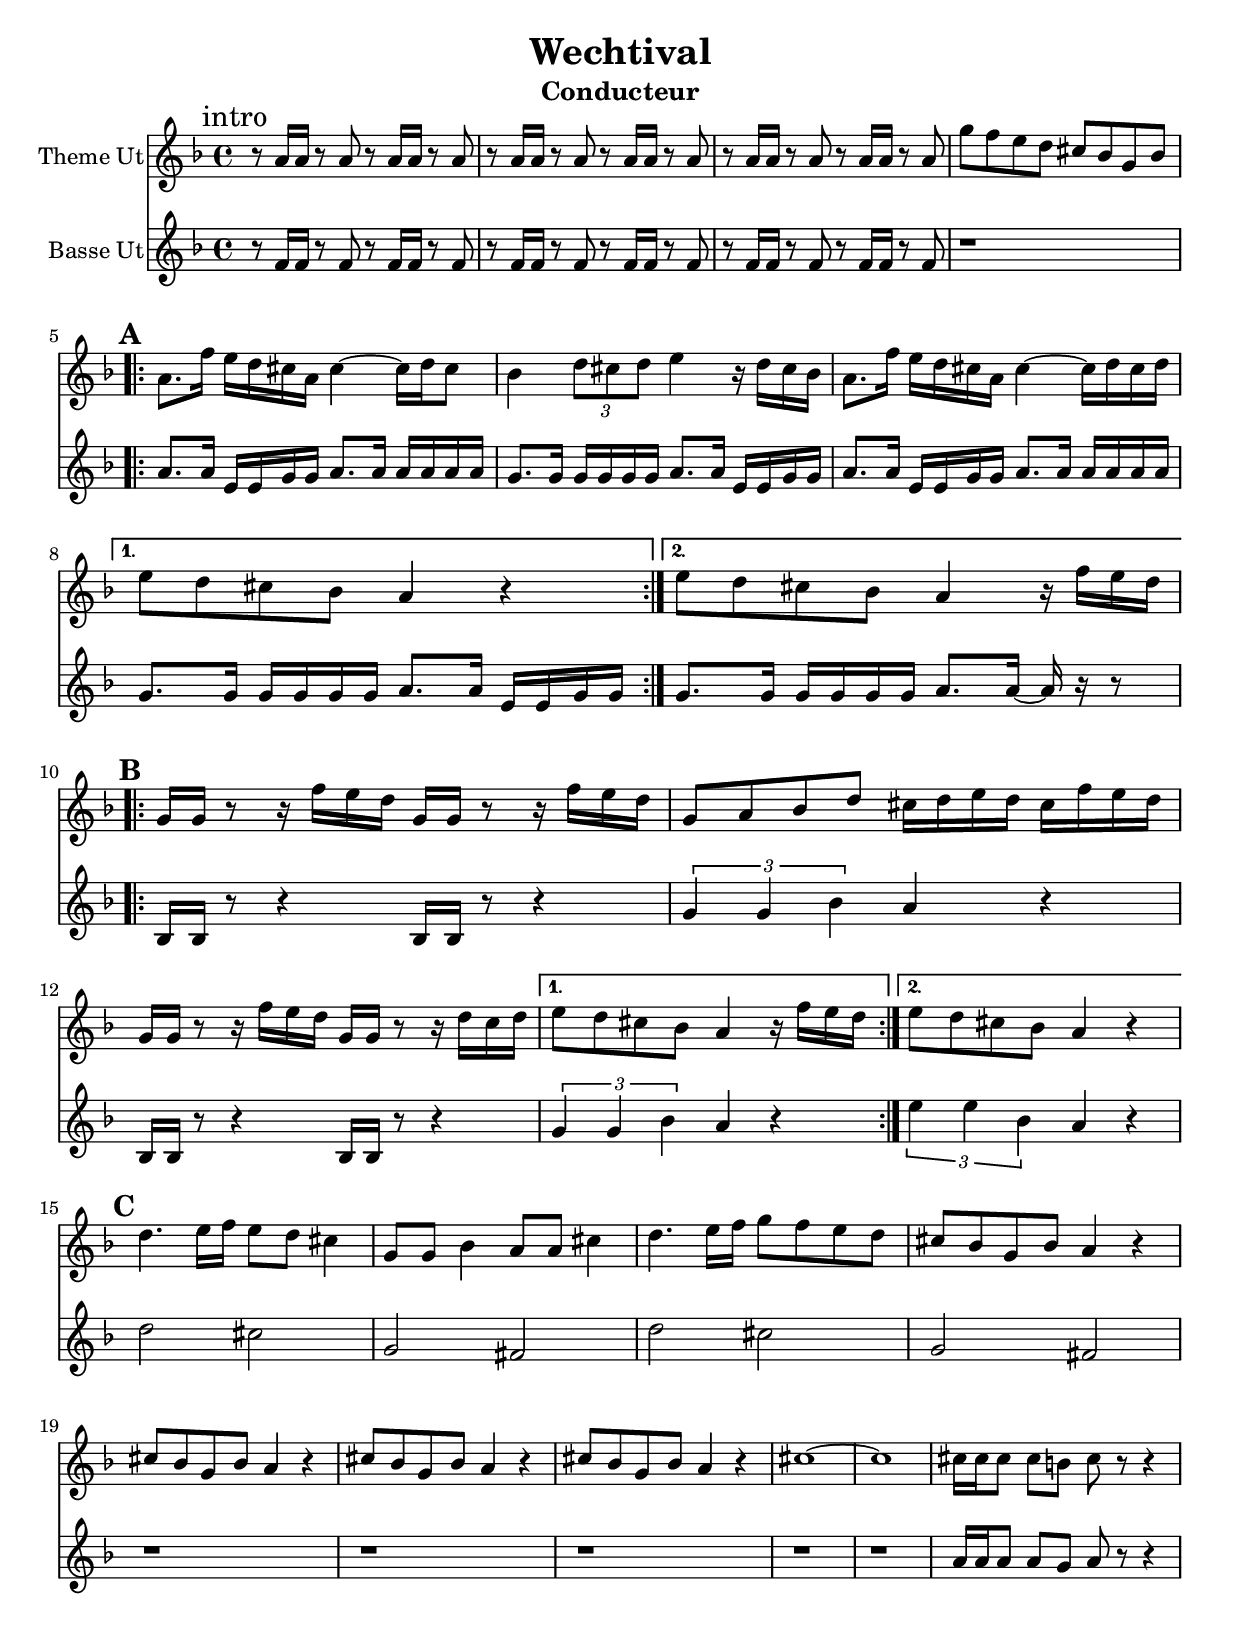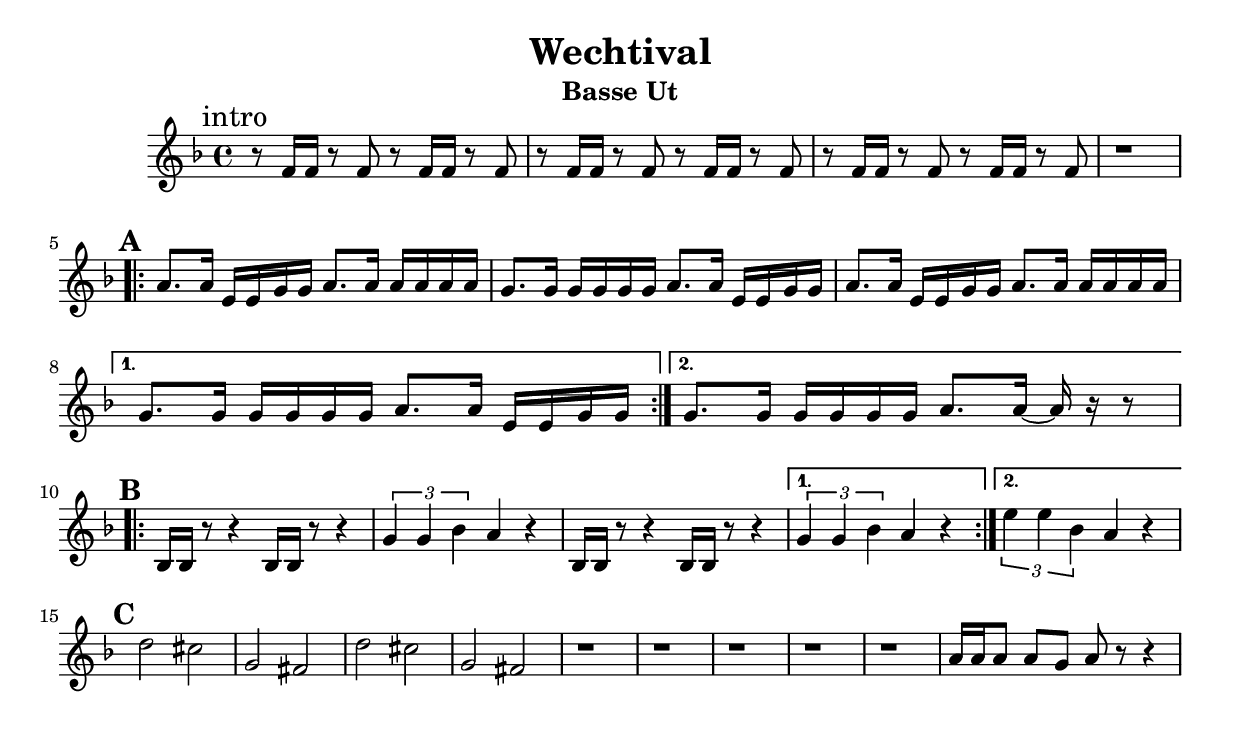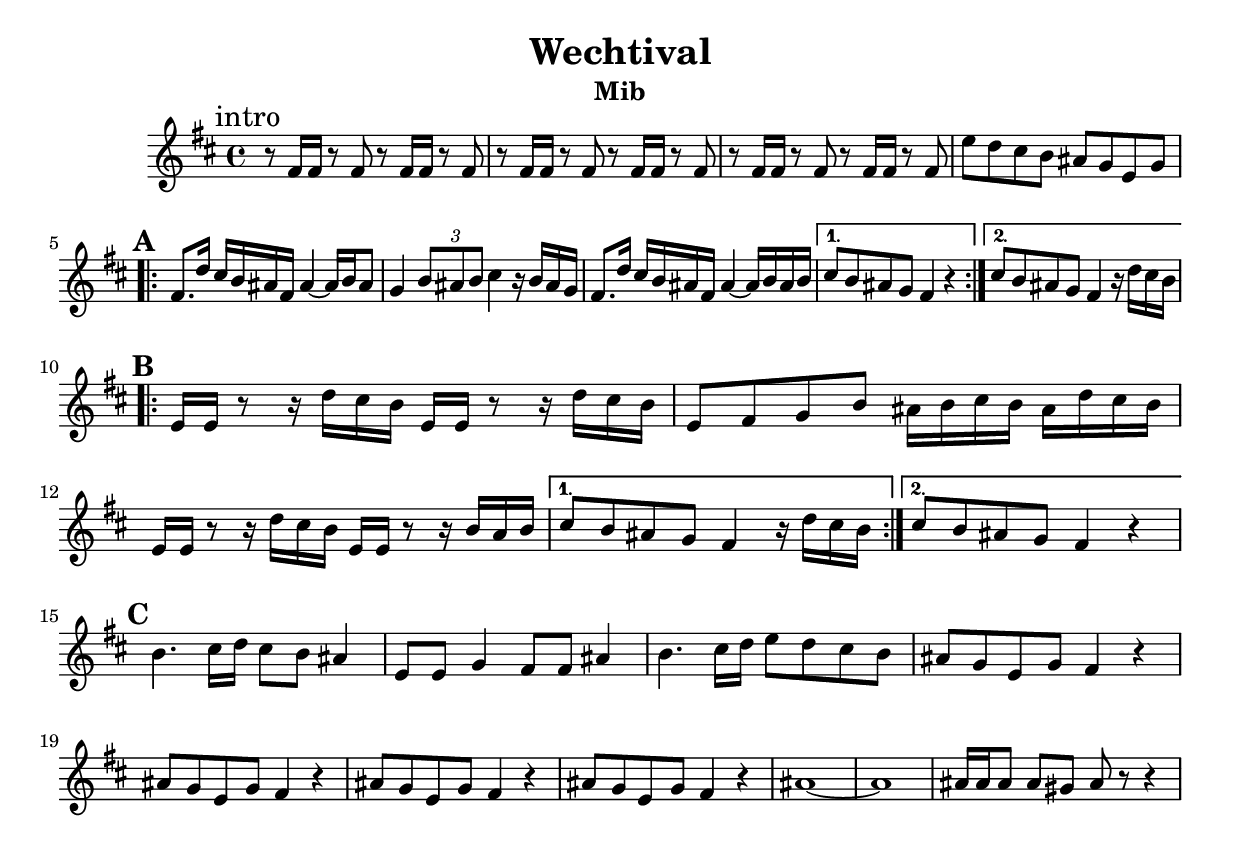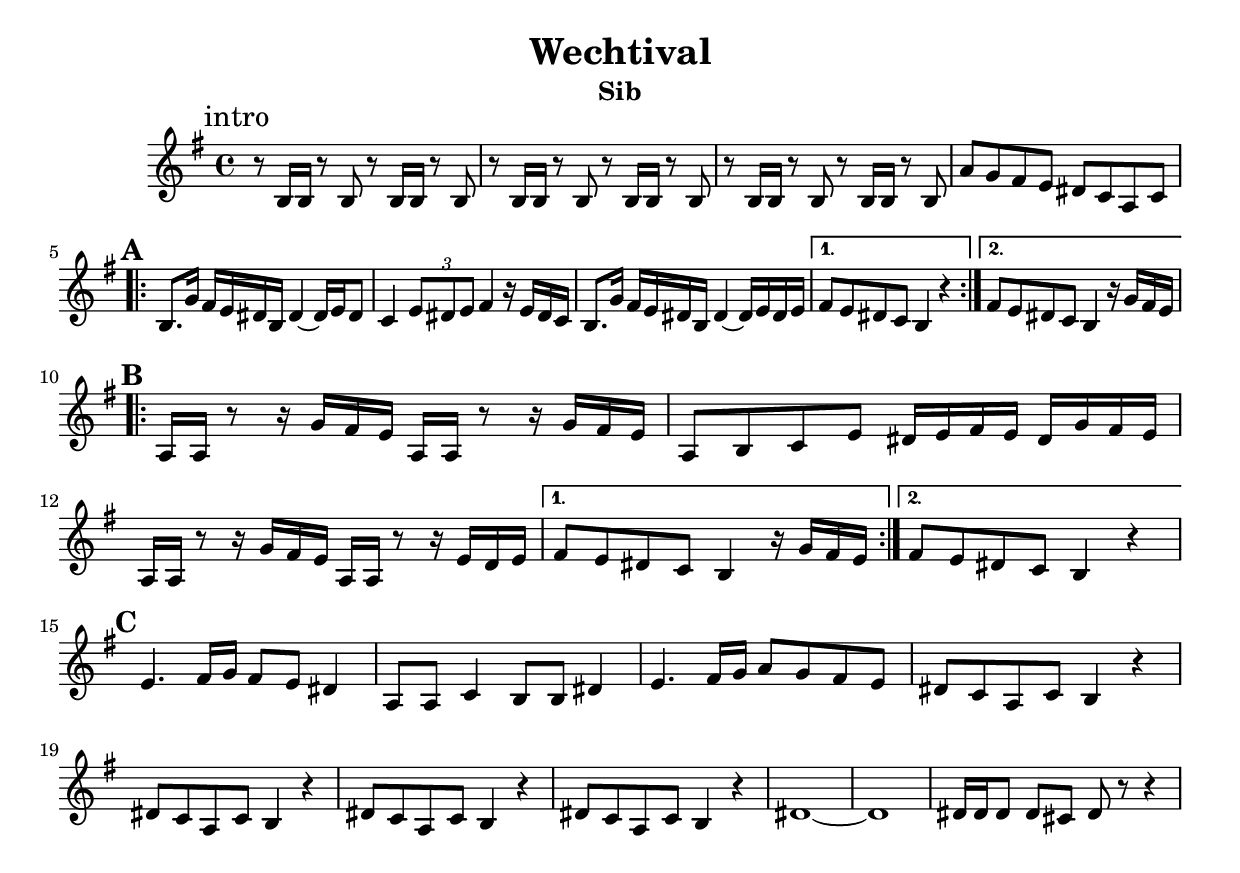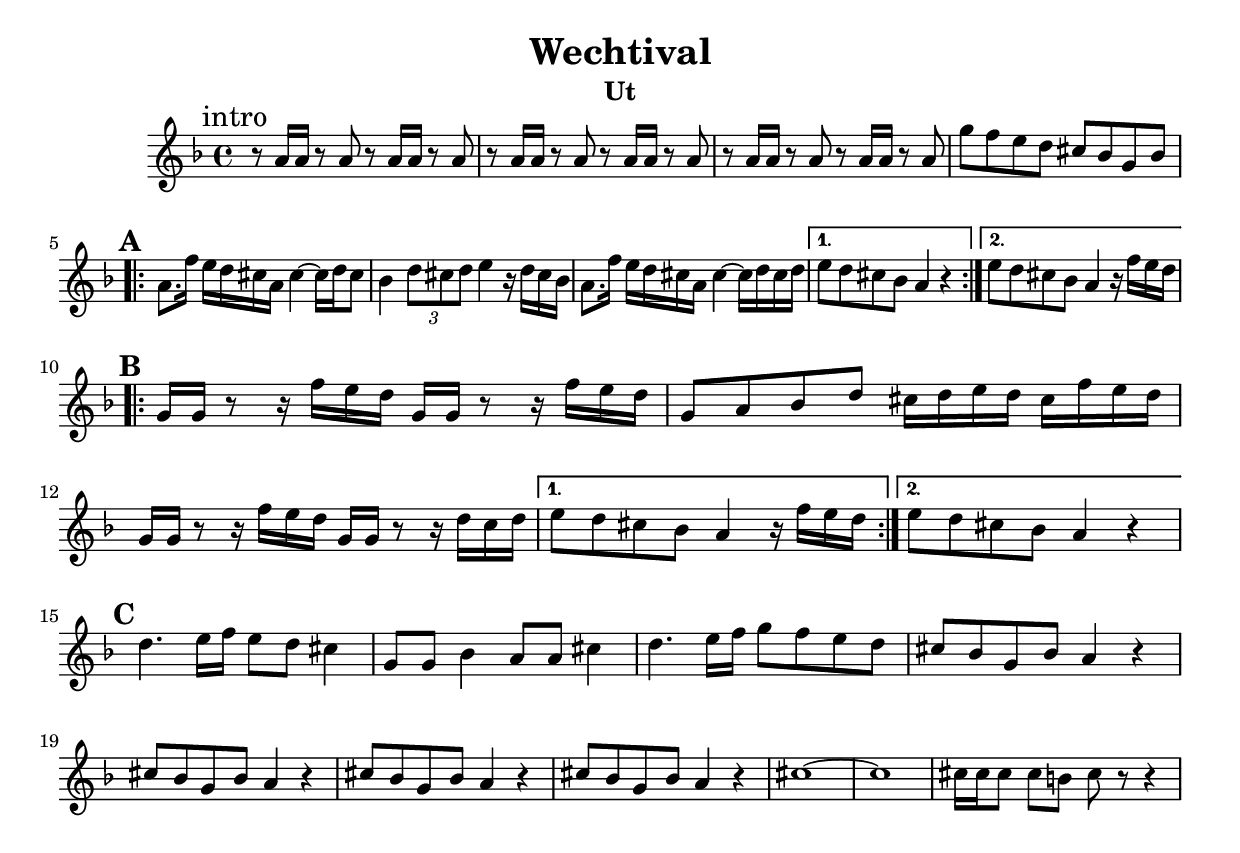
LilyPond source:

\version "2.12.1"
\include "italiano.ly"

\header 
{
  title = "Wechtival"
}

introUt =
{
  \mark "intro"
  \relative la'
  {
    r8 la16 la r8 la
    r8 la16 la r8 la
    r8 la16 la r8 la
    r8 la16 la r8 la
    r8 la16 la r8 la
    r8 la16 la r8 la
    sol'8 fa mi re dod sib sol sib
  }
}

introBasse =
{ 
  \mark "intro"
  \relative fa'
  {
    r8 fa16 fa r8 fa
    r8 fa16 fa r8 fa
    r8 fa16 fa r8 fa
    r8 fa16 fa r8 fa
    r8 fa16 fa r8 fa
    r8 fa16 fa r8 fa
    r1
  }

}

themeUtA =
{
  \mark \default
  \relative la'
  {
    \repeat volta 2
    {
      la8. fa'16 mi re dod la dod4 ~ dod16 re dod8
      sib4 \times 2/3 {re8 dod re} mi4 r16 re dod sib
      la8. fa'16 mi re dod la dod4 ~ dod16 re dod re 
    }
    
    \alternative
    {
      {
	mi8 re dod sib la4 r
      }
      {
	mi'8 re dod sib la4 r16 fa' mi re
      }
    }
  }
}  
  
basseA =
{
  \mark \default
  \repeat volta 2
  {
    \relative la' 
    {
      la8. la16 mi mi sol sol la8. la16 la16 la16 la16 la16 
      sol8. sol16 sol sol sol sol la8. la16 mi16 mi16 sol16 sol16 
      la8. la16 mi mi sol sol la8. la16 la16 la16 la16 la16 
    }
  }
  
  \alternative
  {
    { \relative sol' {sol8. sol16 sol sol sol sol la8. la16 mi16 mi16 sol16 sol16 }}
    { \relative sol' {sol8. sol16 sol sol sol sol la8. la16 ~ la r r8 }}
  }
}

themeUtB =
{
  \mark \default
  \relative sol'
  {
    \repeat volta 2
    {
      sol16 sol r8 r16 fa' mi re
      sol,16 sol r8 r16 fa' mi re
      sol,8 la sib re dod16 re mi re dod fa mi re

      sol,16 sol r8 r16 fa' mi re
      sol,16 sol r8 r16 re'  do re
    }
    
    \alternative
    {
      {
	mi8 re dod sib la4 r16 fa' mi re
      }
      {
	mi8 re dod sib la4 r4
      }
    }
  }
}

basseB =
{
  \mark \default
  \repeat volta 2
  {
    \relative sib
    {
      sib16 sib r8 r4  sib16 sib r8 r4
      \times 2/3 {sol'4 sol sib} la4 r
      
      sib,16 sib r8 r4  sib16 sib r8 r4
    }
  }
  
  \alternative
  {
    { \relative sol' {\times 2/3 {sol4 sol sib} la4 r }}
    { \relative mi'' {\times 2/3 {mi4 mi sib} la4 r}}
  }
}

themeUtC =
{
  \mark \default
  \relative re''
  {
    re4. mi16 fa mi8 re dod4
    sol8 sol sib4 la8 la dod4
    re4. mi16 fa sol8 fa mi re
    
    dod8 sib sol sib la4 r
    dod8 sib sol sib la4 r
    dod8 sib sol sib la4 r
    dod8 sib sol sib la4 r
    
    dod1 ~ dod1
    dod16 dod dod8 dod si dod r r4
    
  }
}

basseC =
{
  \mark \default
  \relative re'' 
  {
    re2 dod sol fad
    re'2 dod sol fad
    r1 r1 r1 r1 
    r1 la16 la la8 la sol la r r4
  }
  

}

noteThemeUt = { \key fa \major \introUt \break \themeUtA \break \themeUtB \break \themeUtC }
noteThemeSib = {\transpose sib do \noteThemeUt}
noteThemeMib = {\transpose mib do \noteThemeUt}

noteBasseUt = { \key fa \major \introBasse \break \basseA \break \basseB \break \basseC }

\book
{
  \header{instrument="Conducteur"}
  \score
  {
    << 
      \new Staff {\set Staff.instrumentName = #"Theme Ut" \noteThemeUt}
      \new Staff {\set Staff.instrumentName = #"Basse Ut" \noteBasseUt}
    >>
  }
}

#(define output-suffix "ut")
\book { \header{instrument="Ut"}
	\score {\noteThemeUt}}

#(define output-suffix "sib")
\book { \header{instrument="Sib"}
	\score {\noteThemeSib}}
#(define output-suffix "mib")
\book { \header{instrument="Mib"}
	\score {\noteThemeMib}}
#(define output-suffix "basse-ut")
\book { \header{instrument="Basse Ut"}
	\score {\noteBasseUt}}

